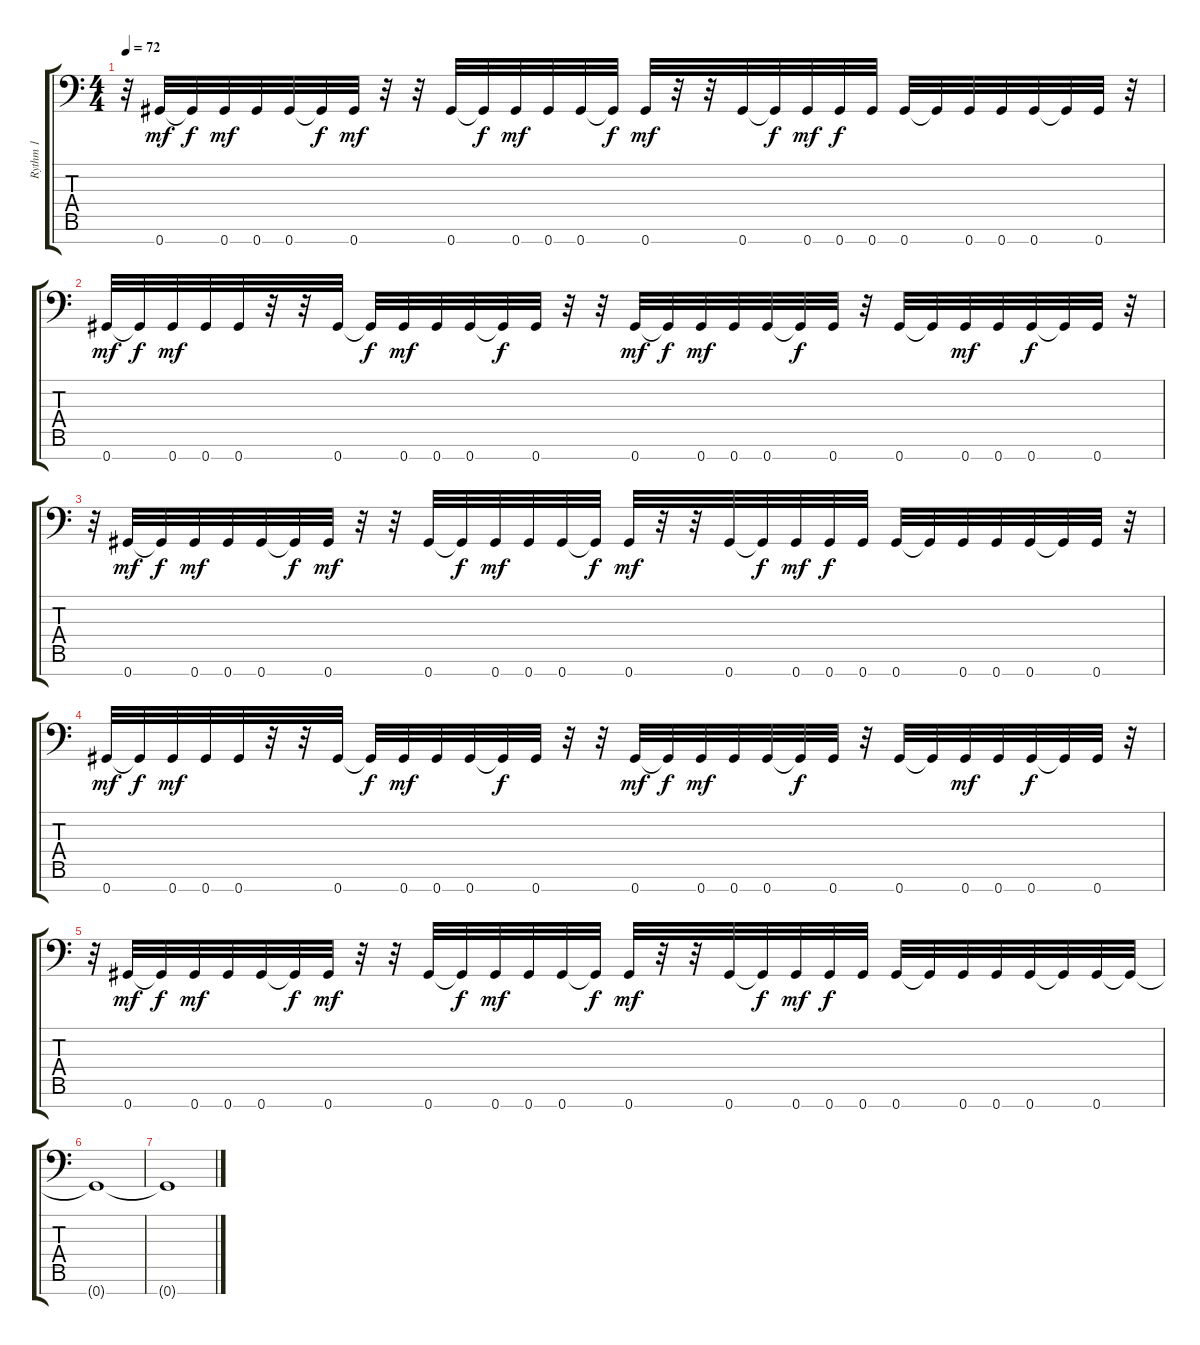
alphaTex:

\track ("Rythm 1" "Rythm 1") {instrument distortionguitar}
\staff {score tabs}
\tuning (Eb4 Bb3 Gb3 Db3 Ab2 Eb2 Ab1) {hide}
\ts (4 4)
\tempo 72
\clef f4
\ks c
r.32{dy f} 0.7.32{dy mf} 0.7{t}.32{dy f} 0.7.32{dy mf} 0.7.32 0.7.32 0.7{t}.32{dy f} 0.7.32{dy mf} r.32 r.32 0.7.32 0.7{t}.32{dy f} 0.7.32{dy mf} 0.7.32 0.7.32 0.7{t}.32{dy f} 0.7.32{dy mf} r.32 r.32 0.7.32 0.7{t}.32{dy f} 0.7.32{dy mf} 0.7.32{dy f} 0.7.32 0.7.32 0.7{t}.32 0.7.32 0.7.32 0.7.32 0.7{t}.32 0.7.32 r.32 |
0.7.32{dy mf} 0.7{t}.32{dy f} 0.7.32{dy mf} 0.7.32 0.7.32 r.32 r.32 0.7.32 0.7{t}.32{dy f} 0.7.32{dy mf} 0.7.32 0.7.32 0.7{t}.32{dy f} 0.7.32 r.32 r.32 0.7.32{dy mf} 0.7{t}.32{dy f} 0.7.32{dy mf} 0.7.32 0.7.32 0.7{t}.32{dy f} 0.7.32 r.32 0.7.32 0.7{t}.32 0.7.32{dy mf} 0.7.32 0.7.32{dy f} 0.7{t}.32 0.7.32 r.32 |
r.32 0.7.32{dy mf} 0.7{t}.32{dy f} 0.7.32{dy mf} 0.7.32 0.7.32 0.7{t}.32{dy f} 0.7.32{dy mf} r.32 r.32 0.7.32 0.7{t}.32{dy f} 0.7.32{dy mf} 0.7.32 0.7.32 0.7{t}.32{dy f} 0.7.32{dy mf} r.32 r.32 0.7.32 0.7{t}.32{dy f} 0.7.32{dy mf} 0.7.32{dy f} 0.7.32 0.7.32 0.7{t}.32 0.7.32 0.7.32 0.7.32 0.7{t}.32 0.7.32 r.32 |
0.7.32{dy mf} 0.7{t}.32{dy f} 0.7.32{dy mf} 0.7.32 0.7.32 r.32 r.32 0.7.32 0.7{t}.32{dy f} 0.7.32{dy mf} 0.7.32 0.7.32 0.7{t}.32{dy f} 0.7.32 r.32 r.32 0.7.32{dy mf} 0.7{t}.32{dy f} 0.7.32{dy mf} 0.7.32 0.7.32 0.7{t}.32{dy f} 0.7.32 r.32 0.7.32 0.7{t}.32 0.7.32{dy mf} 0.7.32 0.7.32{dy f} 0.7{t}.32 0.7.32 r.32 |
r.32 0.7.32{dy mf} 0.7{t}.32{dy f} 0.7.32{dy mf} 0.7.32 0.7.32 0.7{t}.32{dy f} 0.7.32{dy mf} r.32 r.32 0.7.32 0.7{t}.32{dy f} 0.7.32{dy mf} 0.7.32 0.7.32 0.7{t}.32{dy f} 0.7.32{dy mf} r.32 r.32 0.7.32 0.7{t}.32{dy f} 0.7.32{dy mf} 0.7.32{dy f} 0.7.32 0.7.32 0.7{t}.32 0.7.32 0.7.32 0.7.32 0.7{t}.32 0.7.32 0.7{t}.32 |
0.7{t}.1 |
0.7{t}.1{volume 4}
